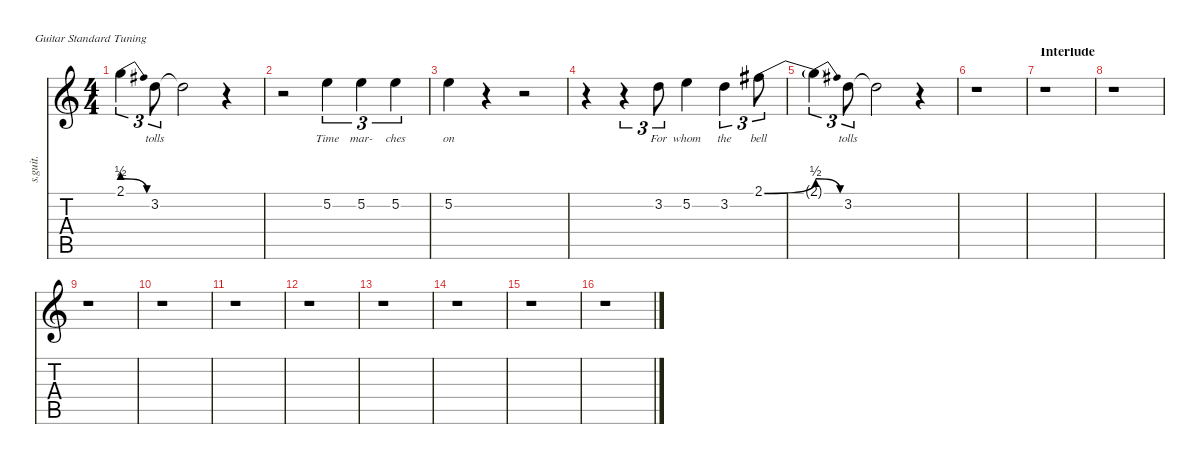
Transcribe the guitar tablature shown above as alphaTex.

\defaultSystemsLayout 4
\hideDynamics
\bracketExtendMode nobrackets
\track ("James Hetfield (Vocals)" "s.guit.") {instrument baritonesax}
\staff {score tabs}
\tuning (E4 B3 G3 D3 A2 E2)
\displaytranspose 12
\ts (4 4)
\tempo (118 hide)
\clef g2
\ks c
2.1{be (release 0 2 30 0) t}.4{tu (3 2) lyrics (0 "") lyrics (1 "") lyrics (2 "") lyrics (3 "") lyrics (4 "") dy f} 3.2.8{tu (3 2) lyrics (0 "tolls") lyrics (1 "") lyrics (2 "") lyrics (3 "") lyrics (4 "")} 3.2{t}.2{lyrics (0 "") lyrics (1 "") lyrics (2 "") lyrics (3 "") lyrics (4 "")} r.4 |
r.2 5.2.4{tu (3 2) lyrics (0 "Time") lyrics (1 "") lyrics (2 "") lyrics (3 "") lyrics (4 "")} 5.2.4{tu (3 2) lyrics (0 "mar-") lyrics (1 "") lyrics (2 "") lyrics (3 "") lyrics (4 "")} 5.2.4{tu (3 2) lyrics (0 "ches") lyrics (1 "") lyrics (2 "") lyrics (3 "") lyrics (4 "")} |
5.2.4{lyrics (0 "on") lyrics (1 "") lyrics (2 "") lyrics (3 "") lyrics (4 "")} r.4 r.2 |
r.4 r.4{tu (3 2)} 3.2.8{tu (3 2) lyrics (0 "For") lyrics (1 "") lyrics (2 "") lyrics (3 "") lyrics (4 "")} 5.2.4{lyrics (0 "whom") lyrics (1 "") lyrics (2 "") lyrics (3 "") lyrics (4 "")} 3.2.4{tu (3 2) lyrics (0 "the") lyrics (1 "") lyrics (2 "") lyrics (3 "") lyrics (4 "")} 2.1{be (bend 0 0 15 2) acc #}.8{tu (3 2) lyrics (0 "bell") lyrics (1 "") lyrics (2 "") lyrics (3 "") lyrics (4 "")} |
2.1{be (release 0 2 30 0) t}.4{tu (3 2) lyrics (0 "") lyrics (1 "") lyrics (2 "") lyrics (3 "") lyrics (4 "")} 3.2.8{tu (3 2) lyrics (0 "tolls") lyrics (1 "") lyrics (2 "") lyrics (3 "") lyrics (4 "")} 3.2{t}.2{lyrics (0 "") lyrics (1 "") lyrics (2 "") lyrics (3 "") lyrics (4 "")} r.4 |
r.1 |
\section ("" "Interlude")
r.1 |
r.1 |
r.1 |
r.1 |
r.1 |
r.1 |
r.1 |
r.1 |
r.1 |
r.1
